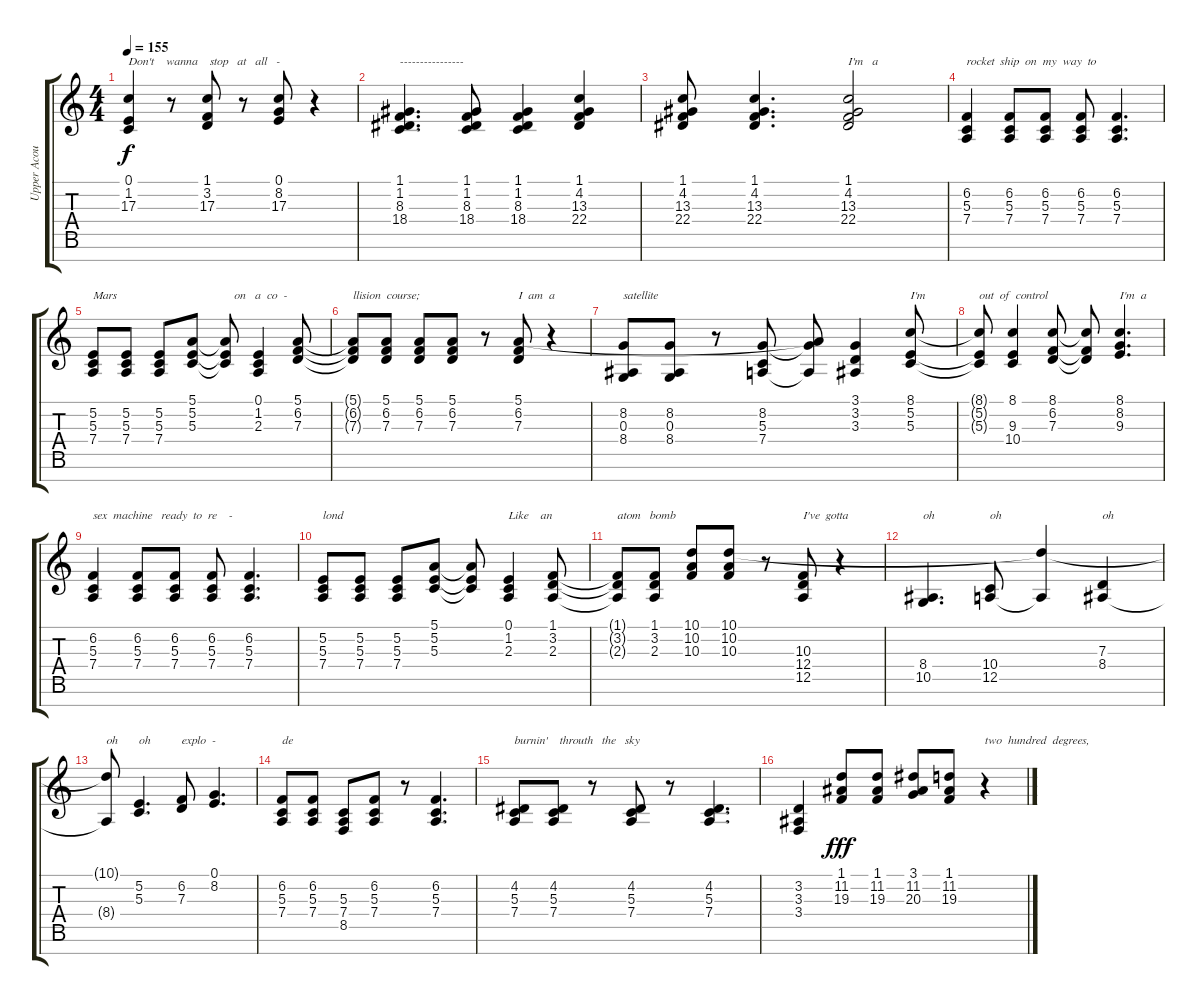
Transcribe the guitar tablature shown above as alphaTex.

\track ("Upper Acoustic Piano" "Upper Acou") {instrument acousticgrandpiano}
\staff {score tabs}
\tuning (E4 B3 G3 D3 A2 E2 B1) {hide}
\ts (4 4)
\tempo 155
\clef g2
\ks c
(0.1 1.2 17.3).4{txt "Don't    wanna    stop   at   all   - " dy f} r.8 (1.1 3.2 17.3).8 r.8 (0.1 8.2 17.3).8 r.4 |
(1.1 1.2 8.3 18.4).4{d txt "----------------"} (1.1 1.2 8.3 18.4).8 (1.1 1.2 8.3 18.4).4 (1.1 4.2 13.3 22.4).4 |
(1.1 4.2 13.3 22.4).8 (1.1 4.2 13.3 22.4).4{d} (1.1 4.2 13.3 22.4).2{txt "I'm   a"} |
(6.2 5.3 7.4).4{txt "rocket  ship  on  my  way  to"} (6.2 5.3 7.4).8 (6.2 5.3 7.4).8 (6.2 5.3 7.4).8 (6.2 5.3 7.4).4{d} |
(5.2 5.3 7.4).8{txt "Mars"} (5.2 5.3 7.4).8 (5.2 5.3 7.4).8 (5.1 5.2 5.3).8 (5.1{t} 5.2{t} 5.3{t}).8{txt "   on   a  co  - "} (0.1 1.2 2.3).4 (5.1 6.2 7.3).8 |
(5.1{t} 6.2{t} 7.3{t}).8{txt "llision  course;"} (5.1 6.2 7.3).8 (5.1 6.2 7.3).8 (5.1 6.2 7.3).8 r.8 (5.1 6.2 7.3).8{txt "I  am  a"} r.4 |
(8.2 0.3 8.4).8{txt "satellite"} (8.2 0.3 8.4).8 r.8 (8.2 5.3 7.4).8 (5.1{t} 8.2{t} 7.4{t}).8 (3.1 3.2 3.3).4 (8.1 5.2 5.3).8{txt "I'm"} |
(8.1{t} 5.2{t} 5.3{t}).8{txt "out  of  control"} (8.1 9.3 10.4).4 (8.1 6.2 7.3).8 (8.1{t} 6.2{t} 7.3{t}).8 (8.1 8.2 9.3).4{d txt "I'm  a"} |
(6.2 5.3 7.4).4{txt "sex  machine   ready  to  re    -"} (6.2 5.3 7.4).8 (6.2 5.3 7.4).8 (6.2 5.3 7.4).8 (6.2 5.3 7.4).4{d} |
(5.2 5.3 7.4).8{txt "lond     "} (5.2 5.3 7.4).8 (5.2 5.3 7.4).8 (5.1 5.2 5.3).8 (5.1{t} 5.2{t} 5.3{t}).8 (0.1 1.2 2.3).4{txt "Like    an"} (1.1 3.2 2.3).8 |
(1.1{t} 3.2{t} 2.3{t}).8{txt "atom   bomb"} (1.1 3.2 2.3).8 (10.1 10.2 10.3).8 (10.1 10.2 10.3).8 r.8 (10.3 12.4 12.5).8{txt "I've  gotta"} r.4 |
(8.4 10.5).4{d txt "oh"} (10.4 12.5).8{txt "oh"} (10.1{t} 12.5{t}).4 (7.3 8.4).4{txt "oh"} |
(10.1{t} 8.4{t}).8{txt "oh"} (5.2 5.3).4{d txt "oh"} (6.2 7.3).8{txt "explo  - "} (0.1 8.2).4{d} |
(6.2 5.3 7.4).8{txt "de"} (6.2 5.3 7.4).8 (5.3 7.4 8.5).8 (6.2 5.3 7.4).8 r.8 (6.2 5.3 7.4).4{d} |
(4.2 5.3 7.4).8{txt "burnin'    throuth   the   sky"} (4.2 5.3 7.4).8 r.8 (4.2 5.3 7.4).8 r.8 (4.2 5.3 7.4).4{d} |
(3.2 3.3 3.4).4 (1.1 11.2 19.3).8{dy fff} (1.1 11.2 19.3).8 (3.1 11.2 20.3).8 (1.1 11.2 19.3).8 r.4{txt "two  hundred  degrees,"}
